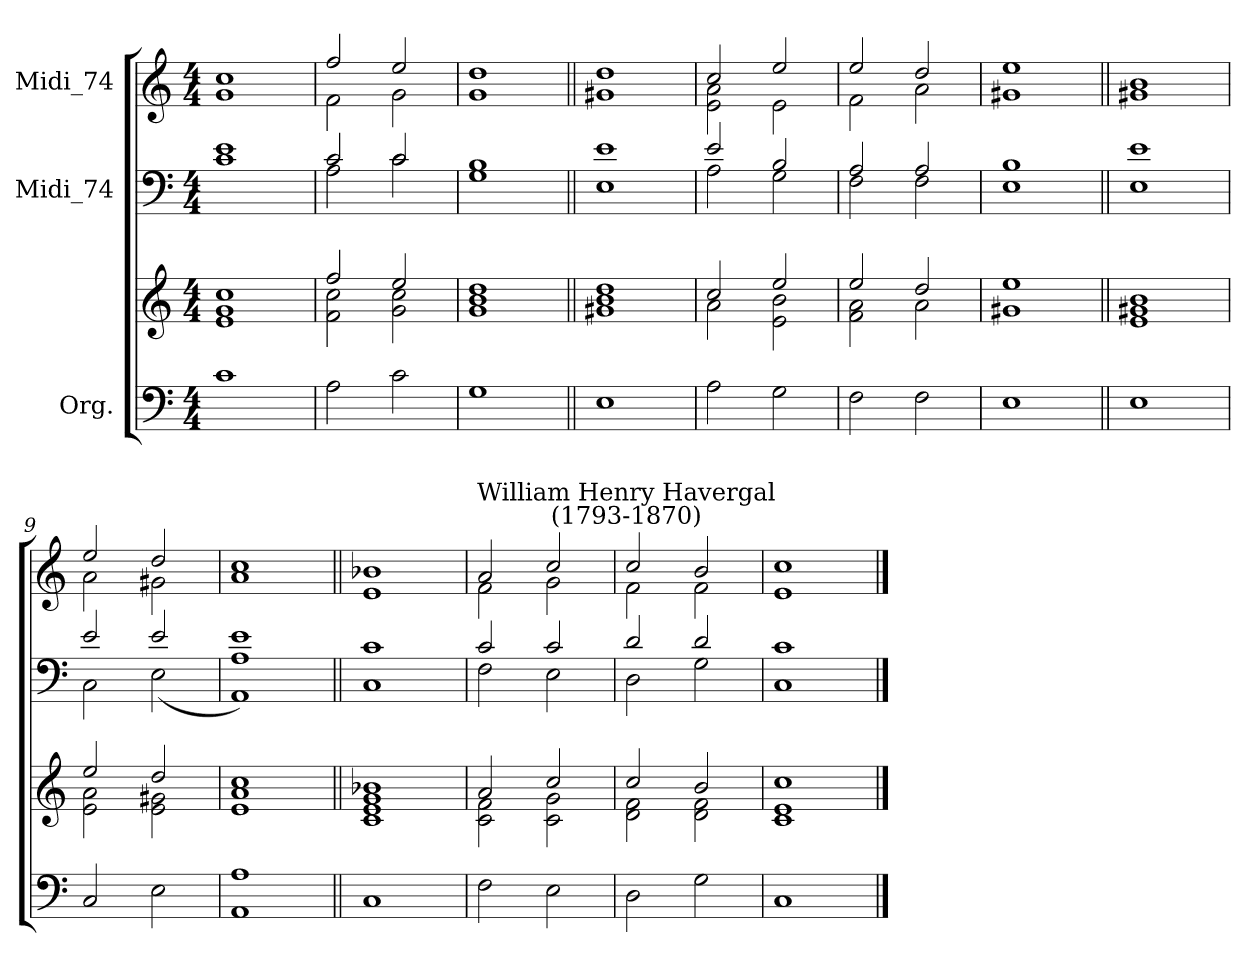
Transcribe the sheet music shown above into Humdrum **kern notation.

**kern	**kern	**kern	**kern
*part3	*part3	*part2	*part1
*staff4	*staff3	*staff2	*staff1
*I"Org.	*	*I"Midi_74	*I"Midi_74
*clefF4	*clefG2	*clefF4	*clefG2
*k[]	*k[]	*k[]	*k[]
*C:	*C:	*C:	*C:
*M4/4	*M4/4	*M4/4	*M4/4
=1	=1	=1	=1
*	*^	*^	*^
1c	1cc/	1e\ 1g\	1e/	1c\	1cc/	1g\
=2	=2	=2	=2	=2	=2	=2
2A	2ff/	2f\ 2cc\	2c/	2A\	2ff/	2f\
2c	2ee/	2g\ 2cc\	2c/	2c\	2ee/	2g\
=3	=3	=3	=3	=3	=3	=3
1G	1dd/	1g\ 1b\	1B/	1G\	1dd/	1g\
=4||	=4||	=4||	=4||	=4||	=4||	=4||
1E	1dd/	1g#X\ 1b\	1e/	1E\	1dd/	1g#X\
=5	=5	=5	=5	=5	=5	=5
2A	2cc/	2a\	2e/	2A\	2cc/	2e\ 2a\
2G	2ee/	2e\ 2b\	2B/	2G\	2ee/	2e\
=6	=6	=6	=6	=6	=6	=6
2F	2ee/	2f\ 2a\	2A/	2F\	2ee/	2f\
2F	2dd/	2a\	2A/	2F\	2dd/	2a\
=7	=7	=7	=7	=7	=7	=7
1E	1ee/	1g#X\	1B/	1E\	1ee/	1g#X\
=8||	=8||	=8||	=8||	=8||	=8||	=8||
1E	1b/	1e\ 1g#X\	1e/	1E\	1b/	1g#X\
=9	=9	=9	=9	=9	=9	=9
2C	2ee/	2e\ 2a\	2e/	2C\	2ee/	2a\
2E	2dd/	2e\ 2g#X\	2e/	(2E\	2dd/	2g#X\
=10	=10	=10	=10	=10	=10	=10
1AA 1A	1cc/	1e\ 1a\	1e/	1AA\ 1A\)	1cc/	1a\
=11||	=11||	=11||	=11||	=11||	=11||	=11||
1C	1b-X/	1c\ 1e\ 1g\	1c/	1C\	1b-X/	1e\
=12	=12	=12	=12	=12	=12	=12
2F	2a/	2c\ 2f\	2c/	2F\	2a/	2f\
2E	2cc/	2c\ 2g\	2c/	2E\	2cc/	2g\
=13	=13	=13	=13	=13	=13	=13
!	!	!	!	!	!LO:TX:a:cj:t=William Henry Havergal\n(1793-1870)	!
2D	2cc/	2d\ 2f\	2d/	2D\	2cc/	2f\
2G	2b/	2d\ 2f\	2d/	2G\	2b/	2f\
=14	=14	=14	=14	=14	=14	=14
1C	1cc/	1c\ 1e\	1c/	1C\	1cc/	1e\
*	*v	*v	*	*	*v	*v
*	*	*v	*v	*
==	==	==	==
*-	*-	*-	*-
